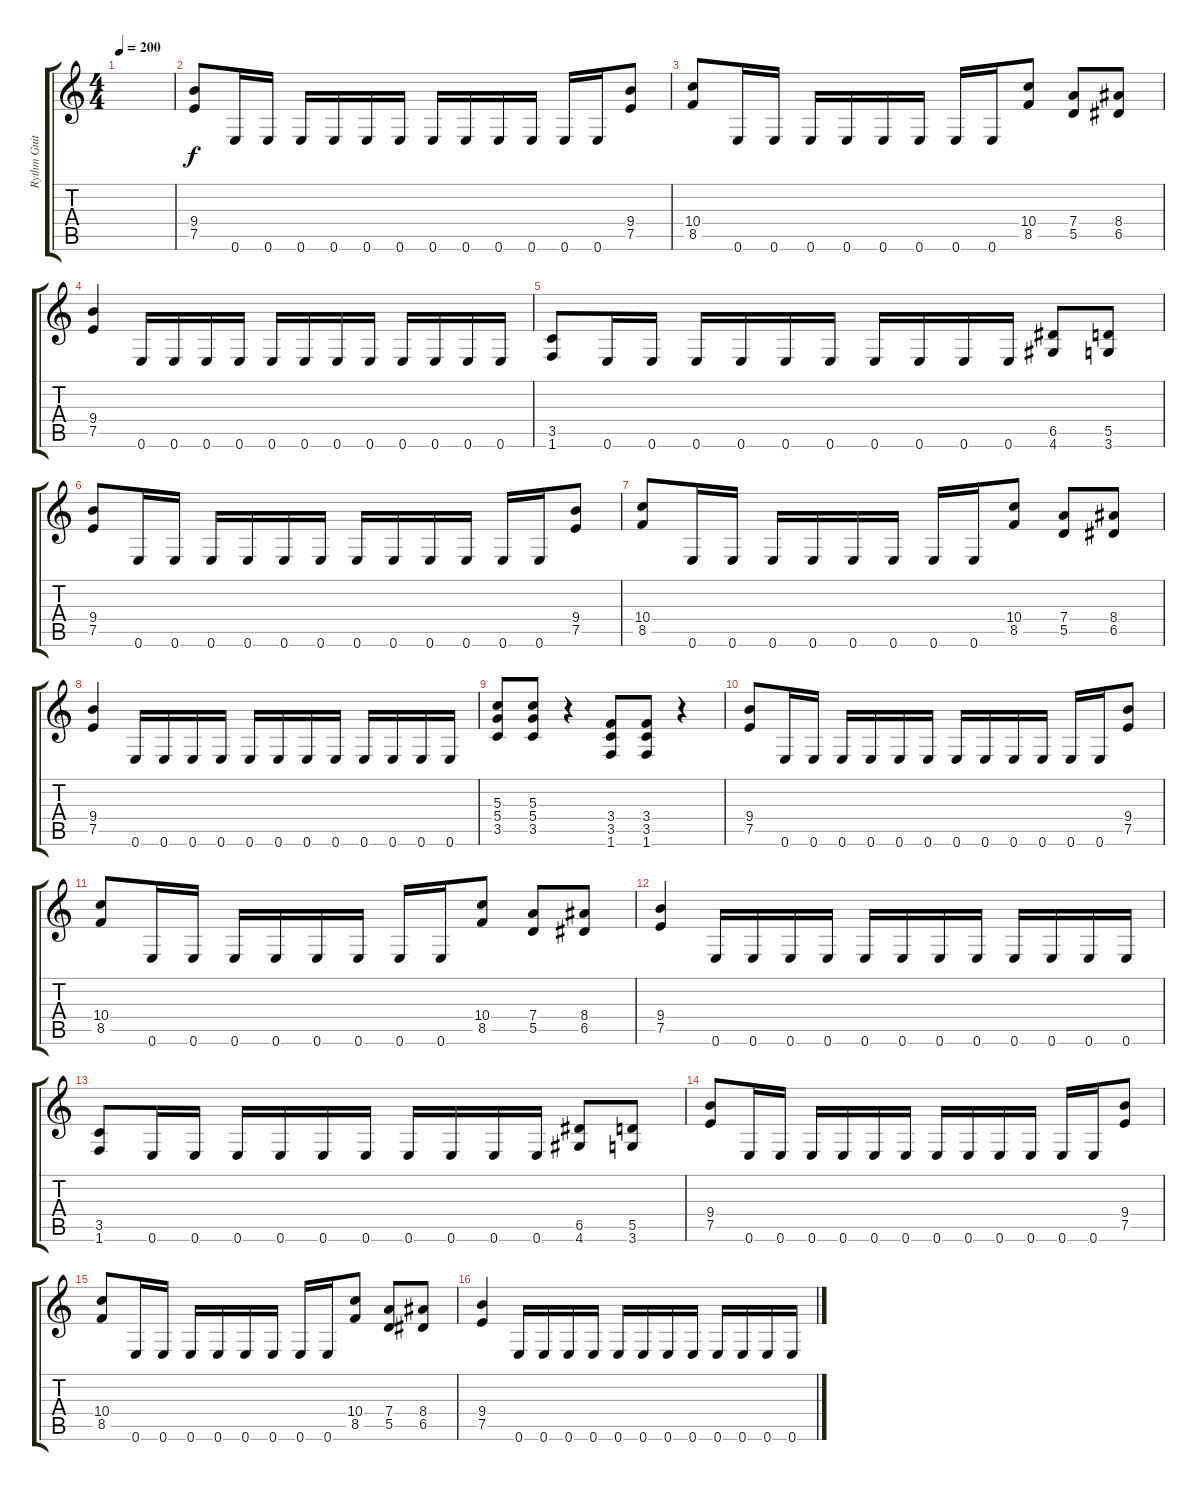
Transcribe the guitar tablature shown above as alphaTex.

\track ("Rythm Guitar" "Rythm Guit") {instrument distortionguitar}
\staff {score tabs}
\tuning (E4 B3 G3 D3 A2 E2) {hide}
\ts (4 4)
\tempo 200
\clef g2
\ks c
|
(9.4 7.5).8 0.6.16 0.6.16 0.6.16 0.6.16 0.6.16 0.6.16 0.6.16 0.6.16 0.6.16 0.6.16 0.6.16 0.6.16 (9.4 7.5).8 |
(10.4 8.5).8 0.6.16 0.6.16 0.6.16 0.6.16 0.6.16 0.6.16 0.6.16 0.6.16 (10.4 8.5).8 (7.4 5.5).8 (8.4 6.5).8 |
(9.4 7.5).4 0.6.16 0.6.16 0.6.16 0.6.16 0.6.16 0.6.16 0.6.16 0.6.16 0.6.16 0.6.16 0.6.16 0.6.16 |
(3.5 1.6).8 0.6.16 0.6.16 0.6.16 0.6.16 0.6.16 0.6.16 0.6.16 0.6.16 0.6.16 0.6.16 (6.5 4.6).8 (5.5 3.6).8 |
(9.4 7.5).8 0.6.16 0.6.16 0.6.16 0.6.16 0.6.16 0.6.16 0.6.16 0.6.16 0.6.16 0.6.16 0.6.16 0.6.16 (9.4 7.5).8 |
(10.4 8.5).8 0.6.16 0.6.16 0.6.16 0.6.16 0.6.16 0.6.16 0.6.16 0.6.16 (10.4 8.5).8 (7.4 5.5).8 (8.4 6.5).8 |
(9.4 7.5).4 0.6.16 0.6.16 0.6.16 0.6.16 0.6.16 0.6.16 0.6.16 0.6.16 0.6.16 0.6.16 0.6.16 0.6.16 |
(5.3 5.4 3.5).8 (5.3 5.4 3.5).8 r.4 (3.4 3.5 1.6).8 (3.4 3.5 1.6).8 r.4 |
(9.4 7.5).8 0.6.16 0.6.16 0.6.16 0.6.16 0.6.16 0.6.16 0.6.16 0.6.16 0.6.16 0.6.16 0.6.16 0.6.16 (9.4 7.5).8 |
(10.4 8.5).8 0.6.16 0.6.16 0.6.16 0.6.16 0.6.16 0.6.16 0.6.16 0.6.16 (10.4 8.5).8 (7.4 5.5).8 (8.4 6.5).8 |
(9.4 7.5).4 0.6.16 0.6.16 0.6.16 0.6.16 0.6.16 0.6.16 0.6.16 0.6.16 0.6.16 0.6.16 0.6.16 0.6.16 |
(3.5 1.6).8 0.6.16 0.6.16 0.6.16 0.6.16 0.6.16 0.6.16 0.6.16 0.6.16 0.6.16 0.6.16 (6.5 4.6).8 (5.5 3.6).8 |
(9.4 7.5).8 0.6.16 0.6.16 0.6.16 0.6.16 0.6.16 0.6.16 0.6.16 0.6.16 0.6.16 0.6.16 0.6.16 0.6.16 (9.4 7.5).8 |
(10.4 8.5).8 0.6.16 0.6.16 0.6.16 0.6.16 0.6.16 0.6.16 0.6.16 0.6.16 (10.4 8.5).8 (7.4 5.5).8 (8.4 6.5).8 |
(9.4 7.5).4 0.6.16 0.6.16 0.6.16 0.6.16 0.6.16 0.6.16 0.6.16 0.6.16 0.6.16 0.6.16 0.6.16 0.6.16
